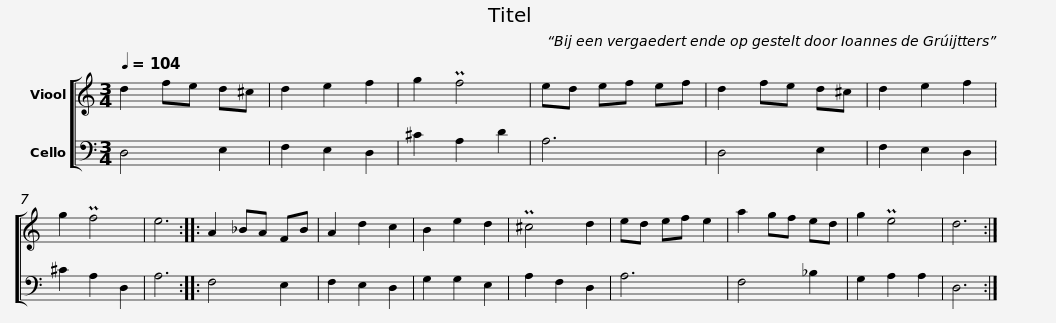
X:1
%%score [ 1 2 ]
L:1/8
Q:1/4=104
M:3/4
I:linebreak $
K:C
V:1 treble
V:2 bass
V:1
 d2 fe d^c | d2 e2 f2 | g2 Pf4 | ed ef ef |$ d2 fe d^c | %5
 d2 e2 f2 | g2 Pf4 | e6 ::$ A2 _BA FB | A2 d2 c2 | %10
 B2 e2 d2 | P^c4 d2 |$ ed ef e2 | a2 gf ed | g2 Pe4 | %15
 d6 :| %16
V:2
 D,4 E,2 | F,2 E,2 D,2 | ^C2 A,2 D2 | A,6 |$ D,4 E,2 | %5
 F,2 E,2 D,2 | ^C2 A,2 D,2 | A,6 ::$ F,4 E,2 | F,2 E,2 D,2 | %10
 G,2 G,2 E,2 | A,2 F,2 D,2 |$ A,6 | F,4 _B,2 | G,2 A,2 A,2 | %15
 D,6 :| %16
